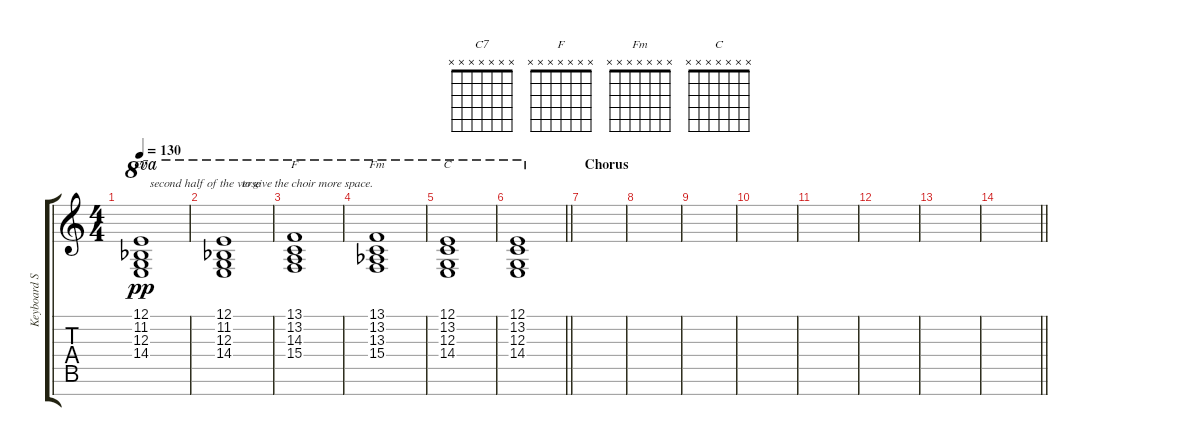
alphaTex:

\track ("Keyboard Synth" "Keyboard S") {instrument lead2sawtooth}
\staff {score tabs}
\tuning (E4 B3 G3 D3 A2 E2 B1) {hide}
\chord ("C7" x x x x x x x)
\chord ("F" x x x x x x x)
\chord ("Fm" x x x x x x x)
\chord ("C" x x x x x x x)
\ts (4 4)
\tempo 130
\clef g2
\ks c
(12.1 11.2{acc b} 12.3 14.4).1{ch "C7" ot 8va txt "   second half of the verse" dy pp} |
(12.1 11.2{acc b} 12.3 14.4).1{ot 8va txt "      to give the choir more space."} |
(13.1 13.2 14.3 15.4).1{ch "F" ot 8va} |
(13.1 13.2 13.3{acc b} 15.4).1{ch "Fm" ot 8va} |
(12.1 13.2 12.3 14.4).1{ch "C" ot 8va} |
\barLineRight lightlight
(12.1 13.2 12.3 14.4).1{ot 8va} |
\section ("" "Chorus")
|
|
|
|
|
|
|
\barLineRight lightlight
